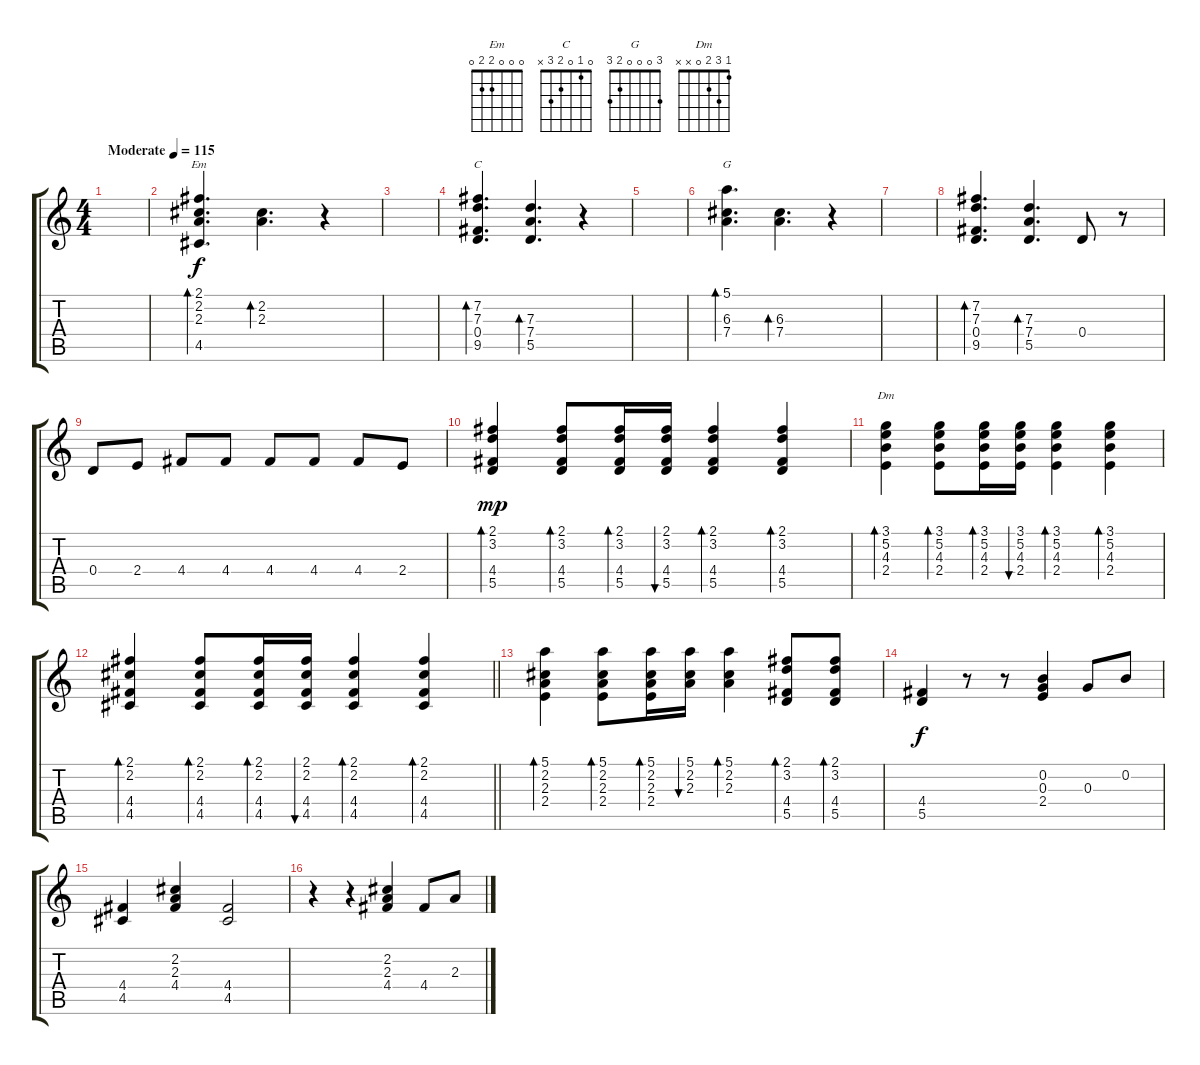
\track "" {instrument acousticguitarsteel}
\staff {score tabs}
\tuning (E4 B3 G3 D3 A2 E2) {hide}
\chord ("Em" 0 0 0 2 2 0)
\chord ("C" 0 1 0 2 3 x)
\chord ("G" 3 0 0 0 2 3)
\chord ("Dm" 1 3 2 0 x x)
\ts (4 4)
\section ("" "")
\tempo (115 "Moderate")
\clef g2
\ks c
|
(2.1 2.2 2.3 4.5).4{d bd 480 ch "Em"} (2.2 2.3).4{d bd 480} r.4 |
|
(7.2 7.3 0.4 9.5).4{d bd 480 ch "C"} (7.3 7.4 5.5).4{d bd 480} r.4 |
|
(5.1 6.3 7.4).4{d bd 480 ch "G"} (6.3 7.4).4{d bd 480} r.4 |
|
(7.2 7.3 0.4 9.5).4{d bd 480} (7.3 7.4 5.5).4{d bd 480} 0.4.8 r.8 |
0.4.8 2.4.8 4.4.8 4.4.8 4.4.8 4.4.8 4.4.8 2.4.8 |
(2.1 3.2 4.4 5.5).4{bd 120 dy mp} (2.1 3.2 4.4 5.5).8{bd 120} (2.1 3.2 4.4 5.5).16{bd 120} (2.1 3.2 4.4 5.5).16{bu 120} (2.1 3.2 4.4 5.5).4{bd 120} (2.1 3.2 4.4 5.5).4{bd 120} |
(3.1 5.2 4.3 2.4).4{bd 120 ch "Dm"} (3.1 5.2 4.3 2.4).8{bd 120} (3.1 5.2 4.3 2.4).16{bd 120} (3.1 5.2 4.3 2.4).16{bu 120} (3.1 5.2 4.3 2.4).4{bd 120} (3.1 5.2 4.3 2.4).4{bd 120} |
\barLineRight lightlight
(2.1 2.2 4.4 4.5).4{bd 120} (2.1 2.2 4.4 4.5).8{bd 120} (2.1 2.2 4.4 4.5).16{bd 120} (2.1 2.2 4.4 4.5).16{bu 120} (2.1 2.2 4.4 4.5).4{bd 120} (2.1 2.2 4.4 4.5).4{bd 120} |
\section ("" "")
(5.1 2.2 2.3 2.4).4{bd 120} (5.1 2.2 2.3 2.4).8{bd 120} (5.1 2.2 2.3 2.4).16{bd 120} (5.1 2.2 2.3).16{bu 120} (5.1 2.2 2.3).4{bd 120} (2.1 3.2 4.4 5.5).8{bd 120} (2.1 3.2 4.4 5.5).8{bd 120} |
(4.4 5.5).4{dy f} r.8 r.8 (0.2 0.3 2.4).4 0.3.8 0.2.8 |
(4.4 4.5).4 (2.2 2.3 4.4).4 (4.4 4.5).2 |
r.4 r.4 (2.2 2.3 4.4).4 4.4.8 2.3.8
